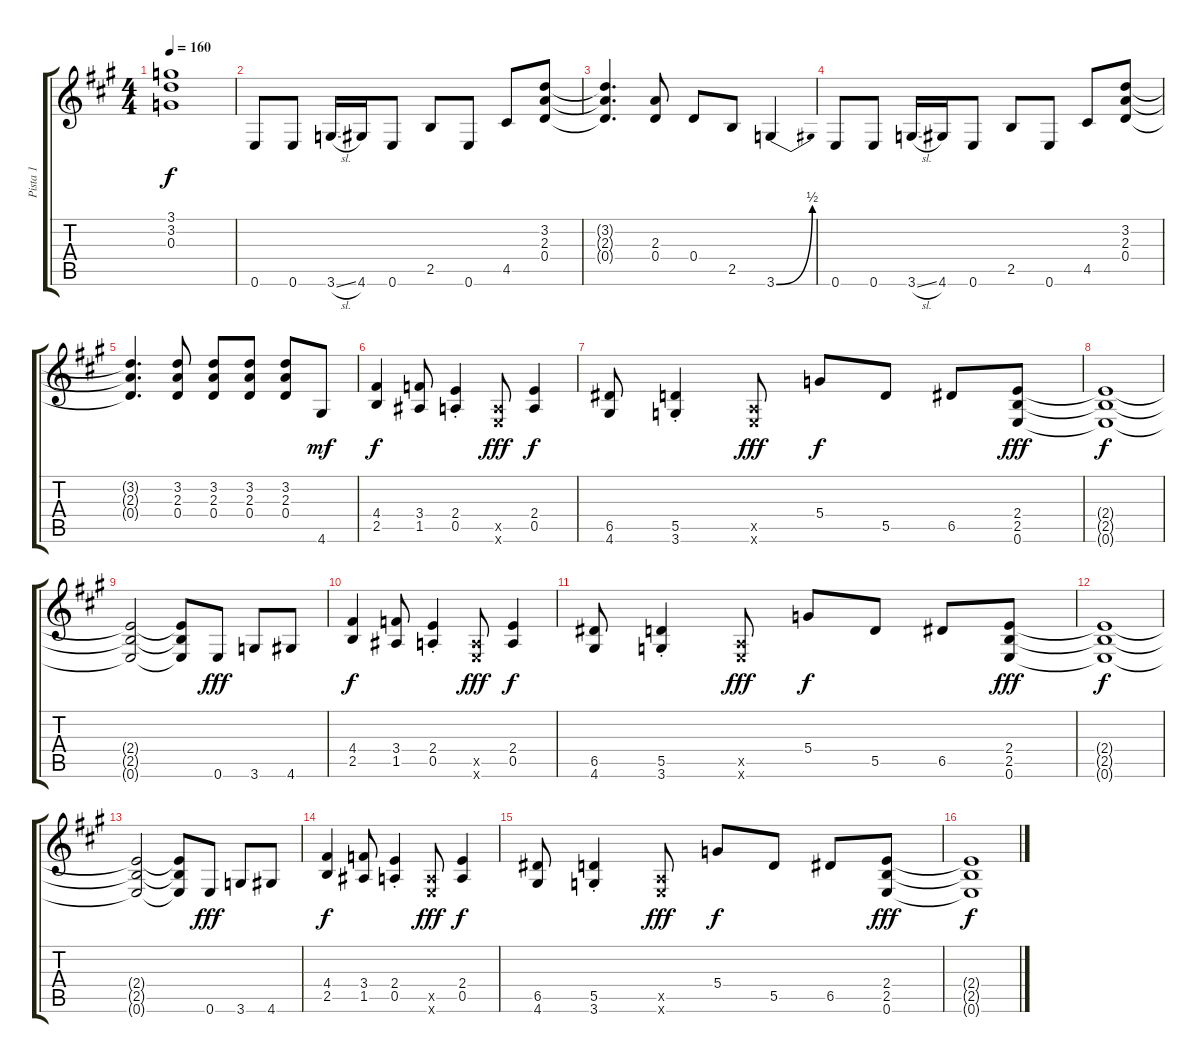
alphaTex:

\track ("Pista 1" "Pista 1") {instrument overdrivenguitar}
\staff {score tabs}
\tuning (E4 B3 G3 D3 A2 E2) {hide}
\ts (4 4)
\tempo 160
\clef g2
\ks a
(3.1{t} 3.2{t} 0.3{t}).1{dy f} |
0.6.8 0.6.8 3.6{sl}.16 4.6.16 0.6.8 2.5.8 0.6.8 4.5.8 (3.2 2.3 0.4).8 |
(3.2{t} 2.3{t} 0.4{t}).4{d} (2.3 0.4).8 0.4.8 2.5.8 3.6{be (bend 0 0 60 2)}.4 |
0.6.8 0.6.8 3.6{sl}.16 4.6.16 0.6.8 2.5.8 0.6.8 4.5.8 (3.2 2.3 0.4).8 |
(3.2{t} 2.3{t} 0.4{t}).4{d} (3.2 2.3 0.4).8 (3.2 2.3 0.4).8 (3.2 2.3 0.4).8 (3.2 2.3 0.4).8 4.6.8{dy mf} |
(4.4 2.5).4{dy f} (3.4 1.5).8 (2.4{st} 0.5{st}).4 (0.5{x} 0.6{x}).8{dy fff} (2.4 0.5).4{dy f} |
(6.5 4.6).8 (5.5{st} 3.6{st}).4 (0.5{x} 0.6{x}).8{dy fff} 5.4.8{dy f} 5.5.8 6.5.8 (2.4 2.5 0.6).8{dy fff} |
(2.4{t} 2.5{t} 0.6{t}).1{dy f} |
(2.4{t} 2.5{t} 0.6{t}).2 (2.4{t} 2.5{t} 0.6{t}).8 0.6.8{dy fff} 3.6.8 4.6.8 |
(4.4 2.5).4{dy f} (3.4 1.5).8 (2.4{st} 0.5{st}).4 (0.5{x} 0.6{x}).8{dy fff} (2.4 0.5).4{dy f} |
(6.5 4.6).8 (5.5{st} 3.6{st}).4 (0.5{x} 0.6{x}).8{dy fff} 5.4.8{dy f} 5.5.8 6.5.8 (2.4 2.5 0.6).8{dy fff} |
(2.4{t} 2.5{t} 0.6{t}).1{dy f} |
(2.4{t} 2.5{t} 0.6{t}).2 (2.4{t} 2.5{t} 0.6{t}).8 0.6.8{dy fff} 3.6.8 4.6.8 |
(4.4 2.5).4{dy f} (3.4 1.5).8 (2.4{st} 0.5{st}).4 (0.5{x} 0.6{x}).8{dy fff} (2.4 0.5).4{dy f} |
(6.5 4.6).8 (5.5{st} 3.6{st}).4 (0.5{x} 0.6{x}).8{dy fff} 5.4.8{dy f} 5.5.8 6.5.8 (2.4 2.5 0.6).8{dy fff} |
(2.4{t} 2.5{t} 0.6{t}).1{dy f}
